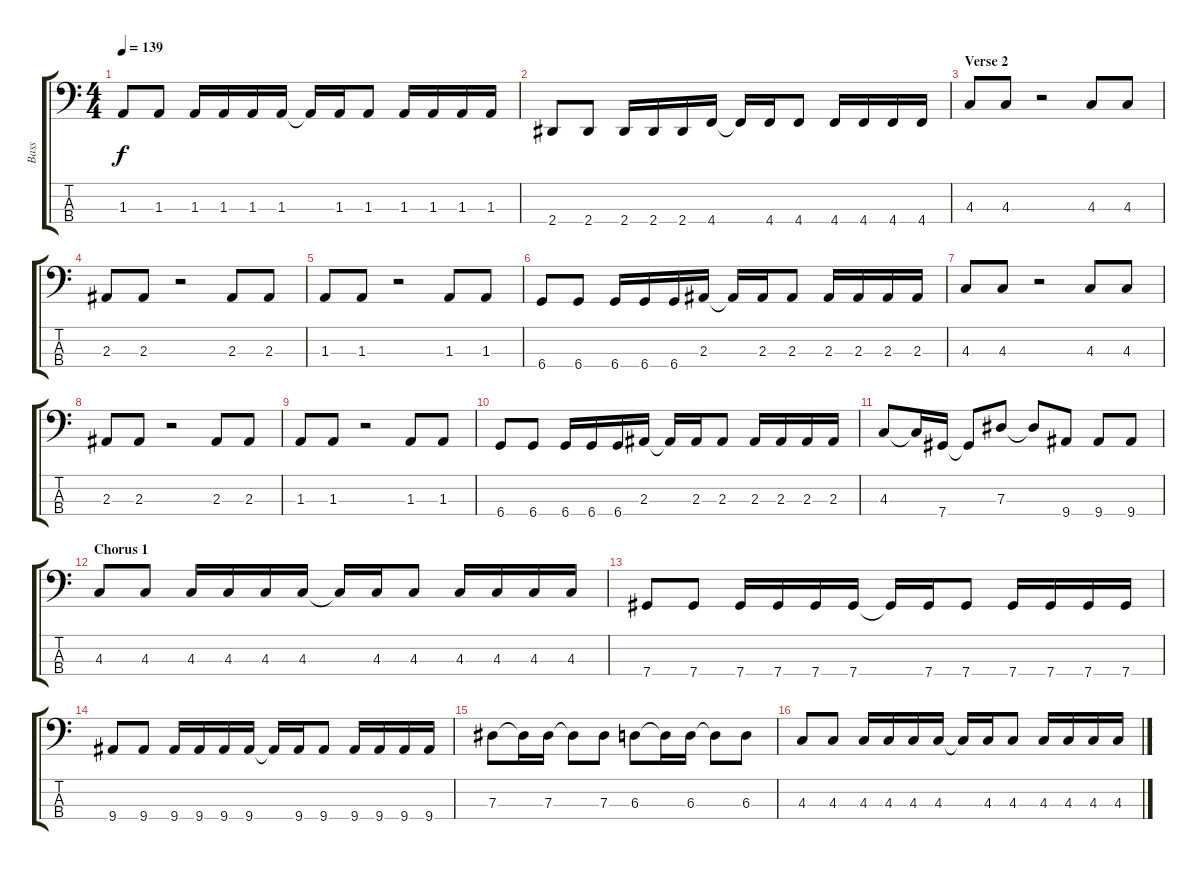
\track ("Bass" "Bass") {instrument electricbassfinger}
\staff {score tabs}
\tuning (Gb2 Db2 Ab1 Db1) {hide}
\ts (4 4)
\tempo 139
\clef f4
\ks c
1.3.8{dy f} 1.3.8 1.3.16 1.3.16 1.3.16 1.3.16 1.3{t}.16 1.3.16 1.3.8 1.3.16 1.3.16 1.3.16 1.3.16 |
2.4.8 2.4.8 2.4.16 2.4.16 2.4.16 4.4.16 4.4{t}.16 4.4.16 4.4.8 4.4.16 4.4.16 4.4.16 4.4.16 |
\section ("" "Verse 2")
4.3.8 4.3.8 r.2 4.3.8 4.3.8 |
2.3.8 2.3.8 r.2 2.3.8 2.3.8 |
1.3.8 1.3.8 r.2 1.3.8 1.3.8 |
6.4.8 6.4.8 6.4.16 6.4.16 6.4.16 2.3.16 2.3{t}.16 2.3.16 2.3.8 2.3.16 2.3.16 2.3.16 2.3.16 |
4.3.8 4.3.8 r.2 4.3.8 4.3.8 |
2.3.8 2.3.8 r.2 2.3.8 2.3.8 |
1.3.8 1.3.8 r.2 1.3.8 1.3.8 |
6.4.8 6.4.8 6.4.16 6.4.16 6.4.16 2.3.16 2.3{t}.16 2.3.16 2.3.8 2.3.16 2.3.16 2.3.16 2.3.16 |
4.3.8 4.3{t}.16 7.4.16 7.4{t}.8 7.3.8 7.3{t}.8 9.4.8 9.4.8 9.4.8 |
\section ("" "Chorus 1")
4.3.8 4.3.8 4.3.16 4.3.16 4.3.16 4.3.16 4.3{t}.16 4.3.16 4.3.8 4.3.16 4.3.16 4.3.16 4.3.16 |
7.4.8 7.4.8 7.4.16 7.4.16 7.4.16 7.4.16 7.4{t}.16 7.4.16 7.4.8 7.4.16 7.4.16 7.4.16 7.4.16 |
9.4.8 9.4.8 9.4.16 9.4.16 9.4.16 9.4.16 9.4{t}.16 9.4.16 9.4.8 9.4.16 9.4.16 9.4.16 9.4.16 |
7.3.8 7.3{t}.16 7.3.16 7.3{t}.8 7.3.8 6.3.8 6.3{t}.16 6.3.16 6.3{t}.8 6.3.8 |
4.3.8 4.3.8 4.3.16 4.3.16 4.3.16 4.3.16 4.3{t}.16 4.3.16 4.3.8 4.3.16 4.3.16 4.3.16 4.3.16
